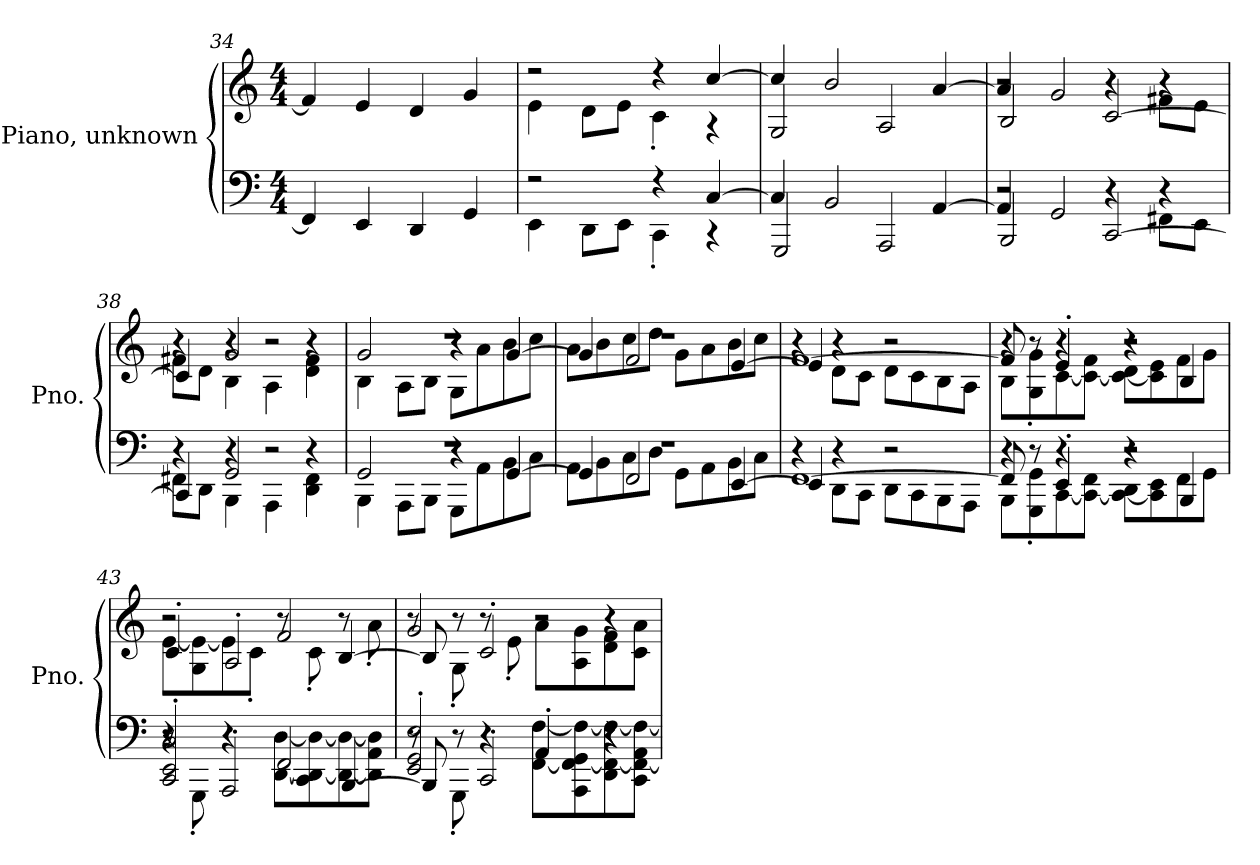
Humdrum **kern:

**kern	**kern
*part1	*part1
*staff2	*staff1
*I"Piano, unknown	*
*I'Pno.	*
*clefF4	*clefG2
*k[]	*k[]
*M4/4	*M4/4
=34	=34
4FF/]	4f/]
4EE/	4e/
4DD/	4d/
4GG/	4g/
=35	=35
*^	*^
2r	4EE\	2r	4e\
.	8DD\L	.	8d\L
.	8EE\J	.	8e\J
4r	4CC'\	4r	4c'\
[4C/	4r	[4cc/	4r
=36	=36	=36	=36
4C/]	2GGG/	4cc/]	2G/
2BB/	.	2b/	.
.	2AAA/	.	2A/
[4AA/	.	[4a/	.
=37	=37	=37	=37
*	*^	*	*^
4AA/]	2r	2BBB/	4a/]	2r	2B/
2GG/	.	.	2g/	.	.
.	4r	[2CC/	.	4r	[2c/
4r	8FF#X\L	.	4r	8f#X\L	.
.	8EE\J	.	.	8e\J	.
=38	=38	=38	=38	=38	=38
4r	8FF#X\L	4CC/]	4r	8f#X\L	4c/]
.	8DD\J	.	.	8d\J	.
2GG/	4BBB\	4r	2g/	4B\	4r
.	4AAA\	2r	.	4A\	2r
4r	4DD\ 4FF#\	.	4r	4d\ 4f#\	.
=39	=39	=39	=39	=39	=39
1r	4BBB\	2GG/	1r	4B\	2g/
.	8AAA\L	.	.	8A\L	.
.	8BBB\J	.	.	8B\J	.
.	8GGG\L	4r	.	8G\L	4r
.	8AA\	.	.	8a\	.
.	8BB\	[4GG/	.	8b\	[4g/
.	8C\J	.	.	8cc\J	.
!!LO:LB:g=z	!!	!!
=40	=40	=40	=40	=40	=40
1r	8AA\L	4GG/]	1r	8a\L	4g/]
.	8BB\	.	.	8b\	.
.	8C\	2FF/	.	8cc\	2f/
.	8D\J	.	.	8dd\J	.
.	8GG\L	.	.	8g\L	.
.	8AA\	.	.	8a\	.
.	8BB\	[4EE/	.	8b\	[4e/
.	8C\J	.	.	8cc\J	.
=41	=41	=41	=41	=41	=41
[1FF	4r	4EE/]	[1f	4r	4e/]
.	8DD\L	4r	.	8d\L	4r
.	8CC\J	.	.	8c\J	.
.	8DD\L	2r	.	8d\L	2r
.	8CC\	.	.	8c\	.
.	8BBB\	.	.	8B\	.
.	8AAA\J	.	.	8A\J	.
=42	=42	=42	=42	=42	=42
8FF/]	8BBB\L	4r	8f/]	8B\L	4r
8r	8GGG\' 8GG\'	.	8r	8G\' 8g\'	.
4r	[8CC\	4EE'/	4r	[8c\	4e'/
.	8CC\_ 8FF\J	.	.	8c\_ 8f\J	.
2r	8CC\_ 8DD\L	4r	2r	8c\_ 8d\L	4r
.	8CC\] 8EE\	.	.	8c\] 8e\	.
.	8FF\	4BBB/	.	8f\	4B/
.	8GG\J	.	.	8g\J	.
!!LO:LB:g=z	!!	!!
=43	=43	=43	=43	=43	=43
2CC/' 2EE/' 2C/'	8r	4r	2r	[8e\L	4c'/
.	8GGG'\	.	.	8G\ 8e\_	.
.	4r	2AAA'/	.	8e\]	2A'/
.	.	.	.	8c'\J	.
2FF/	[8DD\ [8D\L	.	2f/	8r	.
.	8CC\ 8DD\_ 8D\_	.	.	8c'\	.
.	8DD\_ 8D\_	[4BBB/	.	8r	[4B/
.	8DD\] 8AA\ 8D\]J	.	.	8a'\	.
=44	=44	=44	=44	=44	=44
2EE/' 2GG/' 2E/'	8r	8BBB/]	2g/	8r	8B/]
.	8GGG'\	8r	.	8G'\	8r
.	4r	2CC'/	.	8r	2c'/
.	.	.	.	8e'\	.
4AA'/	[8FF\ [8F\L	.	2r	8a\L	.
.	8AAA\ 8FF\_ 8GG\ 8F\_	.	.	8A\ 8g\	.
4r	8DD\ 8FF\_ 8F\_	4r	.	8d\ 8f\	4r
.	8CC\ 8FF\_ 8AA\ 8F\_J	.	.	8c\ 8a\J	.
*v	*v	*v	*	*	*
*	*v	*v	*v
=	=
*-	*-
